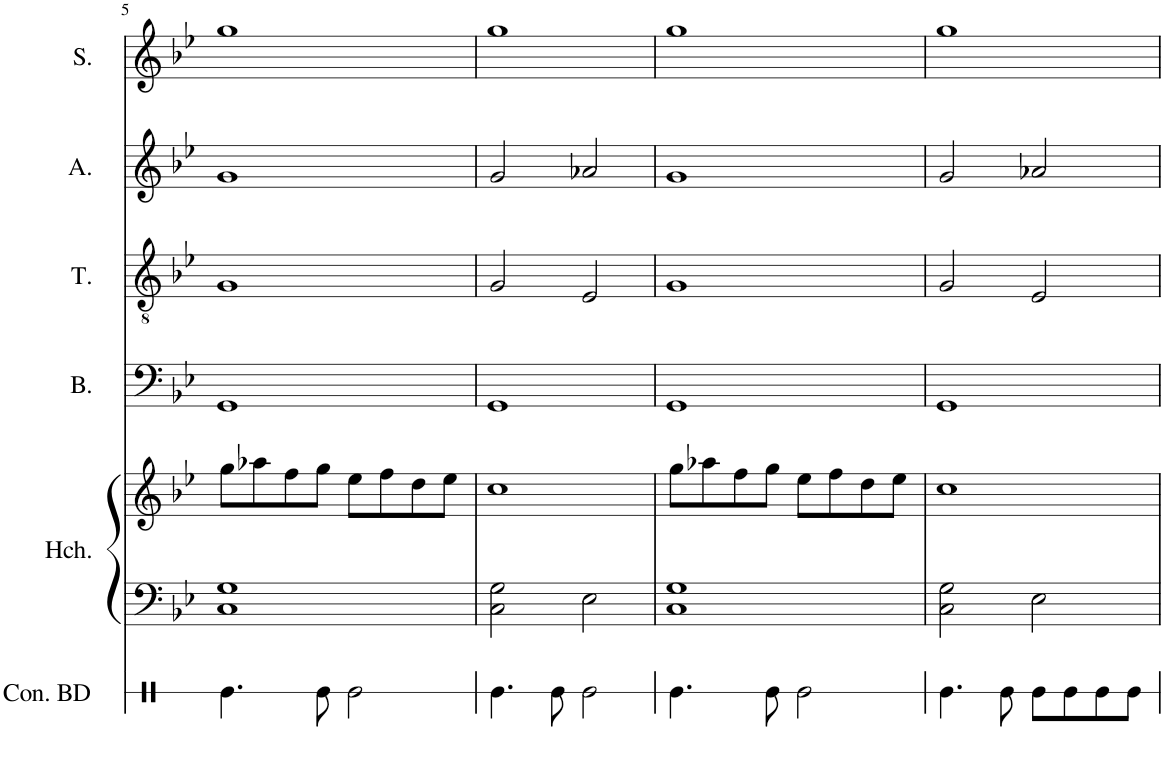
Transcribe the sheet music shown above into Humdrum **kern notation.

**kern	**kern	**kern	**kern	**kern	**kern	**kern
*part6	*part5	*part5	*part4	*part3	*part2	*part1
*staff7	*staff6	*staff5	*staff4	*staff3	*staff2	*staff1
*I"Concert Bass Drum	*I"Harpsichord	*	*I"Bass	*I"Tenor	*I"Alto	*I"Soprano
*I'Con. BD	*I'Hch.	*	*I'B.	*I'T.	*I'A.	*I'S.
!!LO:PB:g=z
*clefX	*clefF4	*clefG2	*clefF4	*clefGv2	*clefG2	*clefG2
*k[]	*k[b-e-]	*k[b-e-]	*k[b-e-]	*k[b-e-]	*k[b-e-]	*k[b-e-]
*M4/4	*M4/4	*M4/4	*M4/4	*M4/4	*M4/4	*M4/4
=5	=5	=5	=5	=5	=5	=5
4.Re\	1C 1G	8gg\L	1GG	1G	1g	1gg
.	.	8aa-X\	.	.	.	.
.	.	8ff\	.	.	.	.
8Re\	.	8gg\J	.	.	.	.
2Re\	.	8ee-\L	.	.	.	.
.	.	8ff\	.	.	.	.
.	.	8dd\	.	.	.	.
.	.	8ee-\J	.	.	.	.
=6	=6	=6	=6	=6	=6	=6
4.Re\	2C\ 2G\	1cc	1GG	2G/	2g/	1gg
8Re\	.	.	.	.	.	.
2Re\	2E-\	.	.	2E-/	2a-X/	.
=7	=7	=7	=7	=7	=7	=7
4.Re\	1C 1G	8gg\L	1GG	1G	1g	1gg
.	.	8aa-X\	.	.	.	.
.	.	8ff\	.	.	.	.
8Re\	.	8gg\J	.	.	.	.
2Re\	.	8ee-\L	.	.	.	.
.	.	8ff\	.	.	.	.
.	.	8dd\	.	.	.	.
.	.	8ee-\J	.	.	.	.
=8	=8	=8	=8	=8	=8	=8
4.Re\	2C\ 2G\	1cc	1GG	2G/	2g/	1gg
8Re\	.	.	.	.	.	.
8Re\L	2E-\	.	.	2E-/	2a-X/	.
8Re\	.	.	.	.	.	.
8Re\	.	.	.	.	.	.
8Re\J	.	.	.	.	.	.
=	=	=	=	=	=	=
*-	*-	*-	*-	*-	*-	*-
